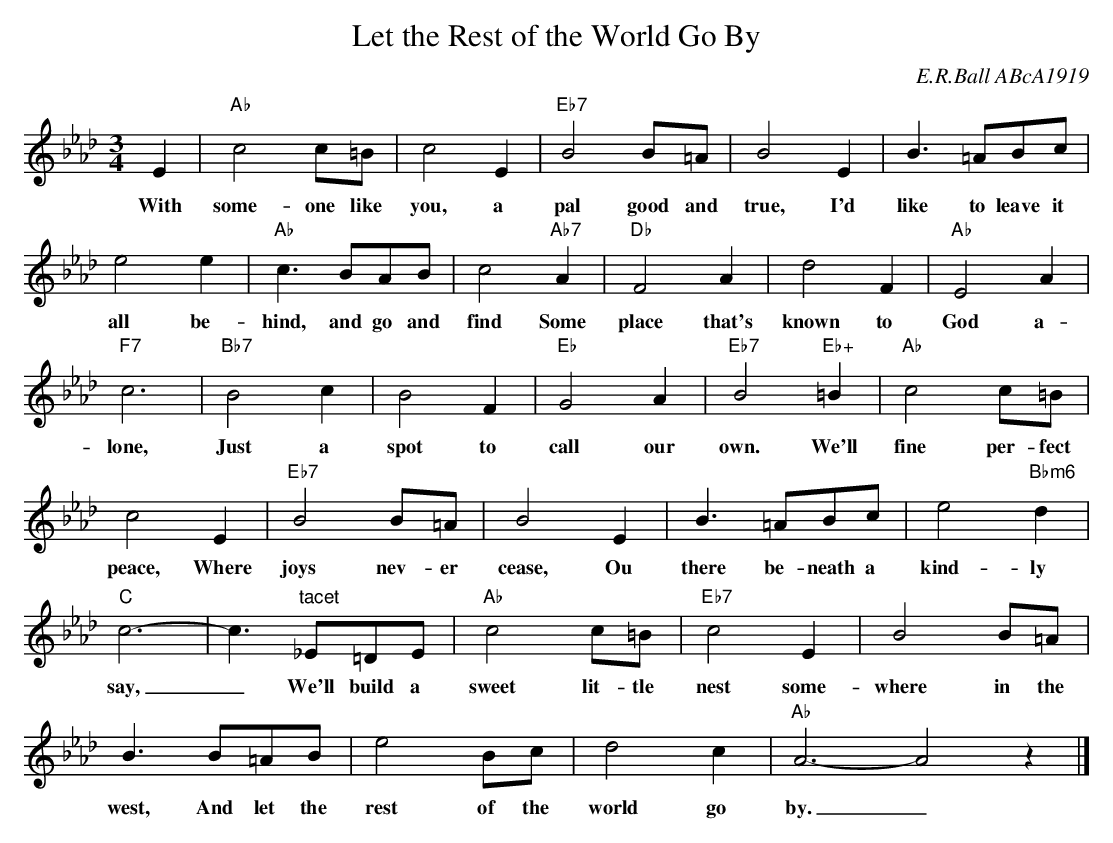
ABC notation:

X:1
T: Let the Rest of the World Go By
C:E.R.Ball ABcA1919
M:3/4
L:1/8
K:Ab
E2 | "Ab"c4 c=B | c4 E2 |  "Eb7"B4 B=A | B4 E2 | B3 =ABc |
w: With some-one like you, a pal good and true, I'd like to leave it
e4 e2 | "Ab"c3 BAB | c4 "Ab7"A2 | "Db"F4 A2 | d4 F2 | "Ab"E4 A2 |
w: all be-hind, and go and find Some place that's known to God a-
"F7"c6 | "Bb7"B4 c2 | B4 F2 | "Eb"G4 A2 | "Eb7"B4 "Eb+"=B2 | "Ab"c4 c=B |
w: lone, Just a spot to call our own. We'll fine per-fect
c4  E2 | "Eb7"B4 B=A | B4 E2 | B3 =ABc | e4 "Bbm6"d2 |
w: peace, Where joys nev-er cease, Ou there be-neath a kind-ly
"C"c6- | c3 "tacet"_E=DE | "Ab"c4 c=B | "Eb7"c4 E2 | B4 B=A |
w: say,_ We'll build a sweet lit-tle nest some-where in the
B3 B=AB | e4 Bc | d4 c2 | "Ab"A6- A4 z2 |]
w: west, And let the rest of the world go by._
